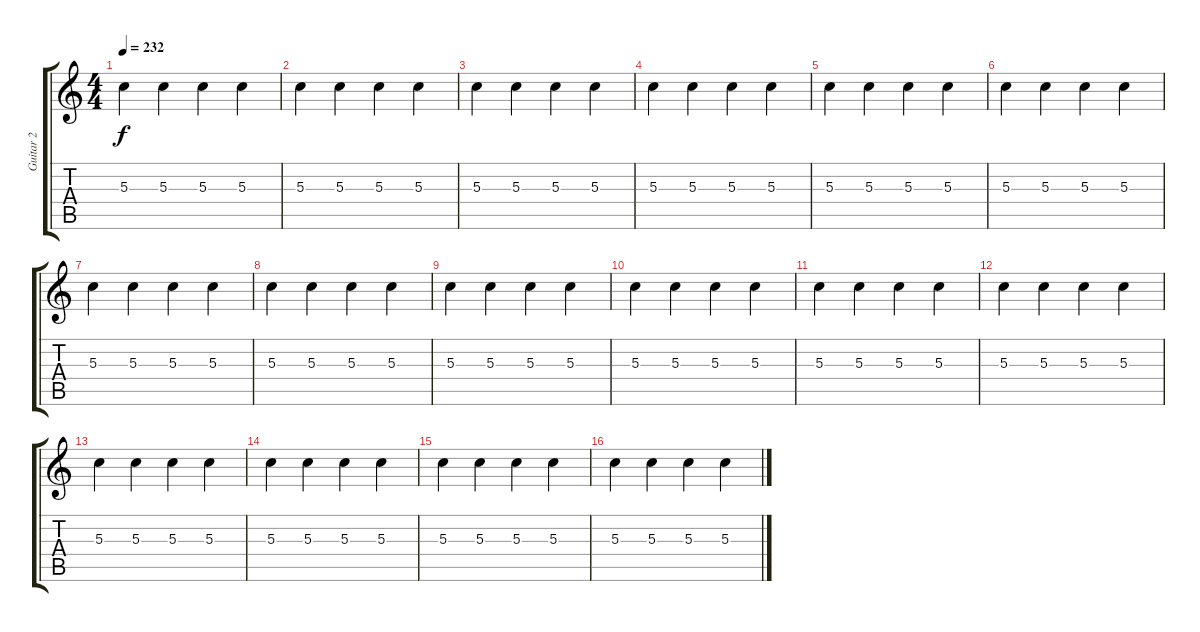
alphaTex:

\track ("Guitar 2" "Guitar 2") {instrument acousticguitarsteel}
\staff {score tabs}
\tuning (E4 B3 G3 D3 A2 E2) {hide}
\ts (4 4)
\section ("" "")
\tempo 232
\clef g2
\ks c
5.3.4{dy f} 5.3.4 5.3.4 5.3.4 |
5.3.4 5.3.4 5.3.4 5.3.4 |
5.3.4 5.3.4 5.3.4 5.3.4 |
5.3.4 5.3.4 5.3.4 5.3.4 |
5.3.4 5.3.4 5.3.4 5.3.4 |
5.3.4 5.3.4 5.3.4 5.3.4 |
5.3.4 5.3.4 5.3.4 5.3.4 |
5.3.4 5.3.4 5.3.4 5.3.4 |
5.3.4 5.3.4 5.3.4 5.3.4 |
5.3.4 5.3.4 5.3.4 5.3.4 |
5.3.4 5.3.4 5.3.4 5.3.4 |
5.3.4 5.3.4 5.3.4 5.3.4 |
5.3.4 5.3.4 5.3.4 5.3.4 |
5.3.4 5.3.4 5.3.4 5.3.4 |
5.3.4 5.3.4 5.3.4 5.3.4 |
5.3.4 5.3.4 5.3.4 5.3.4
